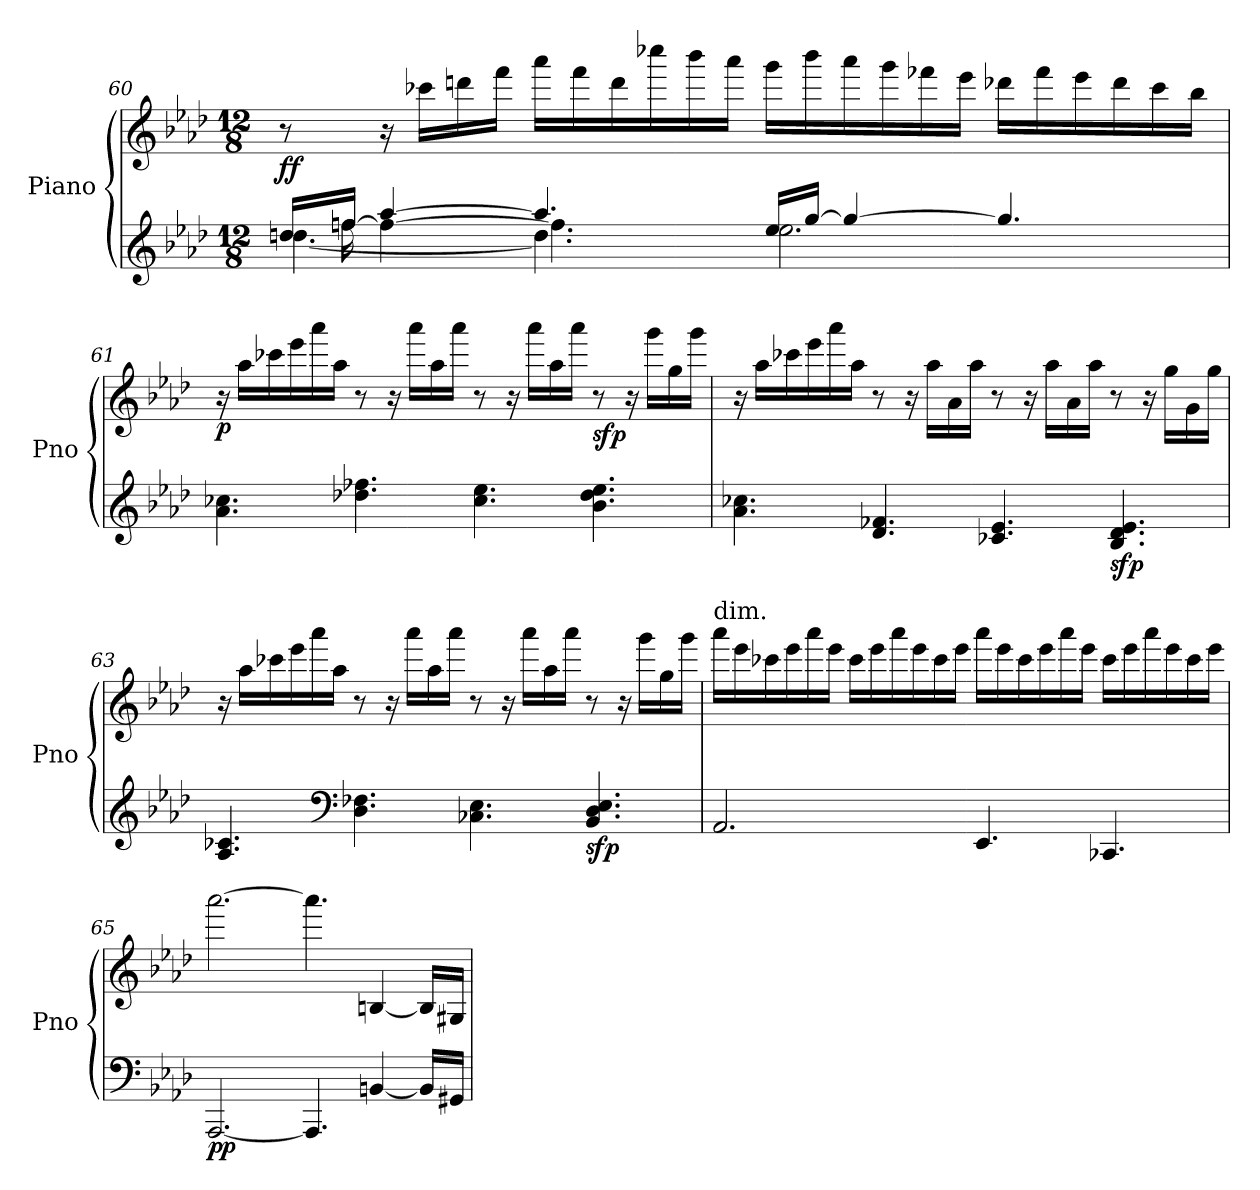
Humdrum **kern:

**kern	**kern	**dynam
*part1	*part1	*part1
*staff2	*staff1	*staff1/2
*I"Piano	*	*
*I'Pno	*	*
!!LO:PB:g=z
*clefG2	*clefG2	*
*k[b-e-a-d-]	*k[b-e-a-d-]	*
*A-:	*A-:	*
*M12/8	*M12/8	*
=60	=60	=60
*^	*	*
*	*^	*	*
!	!	!	!	!LO:DY:b
16ddn/LL	[4.dd\	16ryy	8r	ff
16ffn/JJ	.	[16ff\	.	.
[4aa-/	.	4ff\_	16r	.
.	.	.	16ccc-X\LL	.
.	.	.	16dddn\	.
.	.	.	16fff\JJ	.
4.aa-/]	4.dd\]	4.ff\]	16aaa-\LL	.
.	.	.	16fff\	.
.	.	.	16ddd\	.
.	.	.	16cccc-X\	.
.	.	.	16bbb-\	.
.	.	.	16aaa-\JJ	.
16ee-/LL	2.ee-\	2.ryy	16ggg\LL	.
[16gg/JJ	.	.	16bbb-\	.
4gg/_	.	.	16aaa-\	.
.	.	.	16ggg\	.
.	.	.	16fff-X\	.
.	.	.	16eee-\JJ	.
4.gg/]	.	.	16ddd-X\LL	.
.	.	.	16fff-\	.
.	.	.	16eee-\	.
.	.	.	16ddd-\	.
.	.	.	16ccc-\	.
.	.	.	16bb-\JJ	.
*v	*v	*v	*	*
!!LO:LB:g=z
=61	=61	=61
!	!	!LO:DY:b
4.a-\ 4.cc-X\	16r	p
.	16aa-\LL	.
.	16ccc-X\	.
.	16eee-\	.
.	16aaa-\	.
.	16aa-\JJ	.
4.dd-X\ 4.ff-X\	8r	.
.	16r	.
.	16aaa-\LL	.
.	16aa-\	.
.	16aaa-\JJ	.
4.cc-\ 4.ee-\	8r	.
.	16r	.
.	16aaa-\LL	.
.	16aa-\	.
.	16aaa-\JJ	.
!	!	!LO:DY:b
4.b-\ 4.dd-\ 4.ee-\	8r	sfp
.	16r	.
.	16ggg\LL	.
.	16gg\	.
.	16ggg\JJ	.
!!LO:LB:g=z
=62	=62	=62
4.a-\ 4.cc-X\	16r	.
.	16aa-\LL	.
.	16ccc-X\	.
.	16eee-\	.
.	16aaa-\	.
.	16aa-\JJ	.
4.d-/ 4.f-X/	8r	.
.	16r	.
.	16aa-\LL	.
.	16a-\	.
.	16aa-\JJ	.
4.c-X/ 4.e-/	8r	.
.	16r	.
.	16aa-\LL	.
.	16a-\	.
.	16aa-\JJ	.
!	!	!LO:DY:b=2
4.B-/ 4.d-/ 4.e-/	8r	sfp
.	16r	.
.	16gg\LL	.
.	16g\	.
.	16gg\JJ	.
!!LO:LB:g=z
=63	=63	=63
4.A-/ 4.c-X/	16r	.
.	16aa-\LL	.
.	16ccc-X\	.
.	16eee-\	.
.	16aaa-\	.
.	16aa-\JJ	.
*clefF4	*	*
4.D-\ 4.F-X\	8r	.
.	16r	.
.	16aaa-\LL	.
.	16aa-\	.
.	16aaa-\JJ	.
4.C-X\ 4.E-\	8r	.
.	16r	.
.	16aaa-\LL	.
.	16aa-\	.
.	16aaa-\JJ	.
!	!	!LO:DY:b=2
4.BB-/ 4.D-/ 4.E-/	8r	sfp
.	16r	.
.	16ggg\LL	.
.	16gg\	.
.	16ggg\JJ	.
!!LO:LB:g=z
=64	=64	=64
!	!LO:TX:a:t=dim.	!
2.AA-/	16aaa-\LL	.
.	16eee-\	.
.	16ccc-X\	.
.	16eee-\	.
.	16aaa-\	.
.	16eee-\JJ	.
.	16ccc-\LL	.
.	16eee-\	.
.	16aaa-\	.
.	16eee-\	.
.	16ccc-\	.
.	16eee-\JJ	.
4.EE-/	16aaa-\LL	.
.	16eee-\	.
.	16ccc-\	.
.	16eee-\	.
.	16aaa-\	.
.	16eee-\JJ	.
4.CC-X/	16ccc-\LL	.
.	16eee-\	.
.	16aaa-\	.
.	16eee-\	.
.	16ccc-\	.
.	16eee-\JJ	.
=65	=65	=65
!	!	!LO:DY:b=2
[2.AAA-/	[2.aaa-\	pp
4.AAA-/]	4.aaa-\]	.
[4BBn/	[4Bn/	.
16BB/LL]	16B/LL]	.
16GG#X/JJ	16G#X/JJ	.
=	=	=
*-	*-	*-
